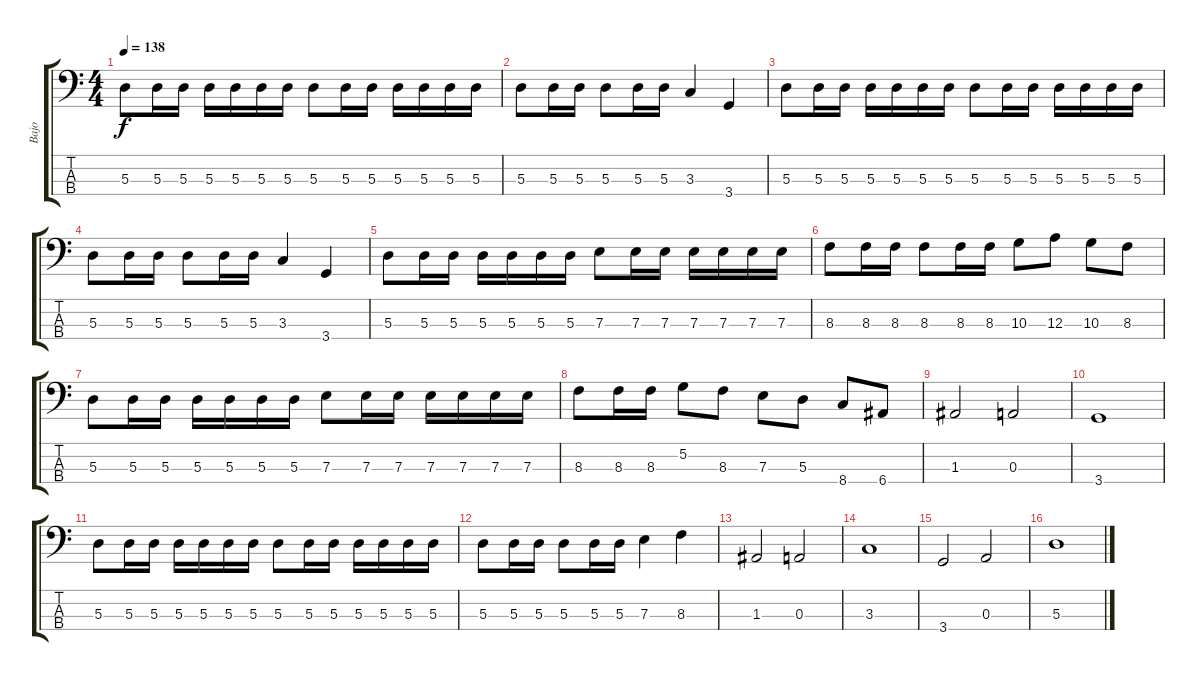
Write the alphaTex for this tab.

\track ("Bajo" "Bajo") {instrument electricbasspick}
\staff {score tabs}
\tuning (G2 D2 A1 E1) {hide}
\ts (4 4)
\tempo 138
\clef f4
\ks c
5.3.8{dy f} 5.3.16 5.3.16 5.3.16 5.3.16 5.3.16 5.3.16 5.3.8 5.3.16 5.3.16 5.3.16 5.3.16 5.3.16 5.3.16 |
5.3.8 5.3.16 5.3.16 5.3.8 5.3.16 5.3.16 3.3.4 3.4.4 |
5.3.8 5.3.16 5.3.16 5.3.16 5.3.16 5.3.16 5.3.16 5.3.8 5.3.16 5.3.16 5.3.16 5.3.16 5.3.16 5.3.16 |
5.3.8 5.3.16 5.3.16 5.3.8 5.3.16 5.3.16 3.3.4 3.4.4 |
5.3.8 5.3.16 5.3.16 5.3.16 5.3.16 5.3.16 5.3.16 7.3.8 7.3.16 7.3.16 7.3.16 7.3.16 7.3.16 7.3.16 |
8.3.8 8.3.16 8.3.16 8.3.8 8.3.16 8.3.16 10.3.8 12.3.8 10.3.8 8.3.8 |
5.3.8 5.3.16 5.3.16 5.3.16 5.3.16 5.3.16 5.3.16 7.3.8 7.3.16 7.3.16 7.3.16 7.3.16 7.3.16 7.3.16 |
8.3.8 8.3.16 8.3.16 5.2.8 8.3.8 7.3.8 5.3.8 8.4.8 6.4.8 |
1.3.2 0.3.2 |
3.4.1 |
5.3.8 5.3.16 5.3.16 5.3.16 5.3.16 5.3.16 5.3.16 5.3.8 5.3.16 5.3.16 5.3.16 5.3.16 5.3.16 5.3.16 |
5.3.8 5.3.16 5.3.16 5.3.8 5.3.16 5.3.16 7.3.4 8.3.4 |
1.3.2 0.3.2 |
3.3.1 |
3.4.2 0.3.2 |
5.3.1
